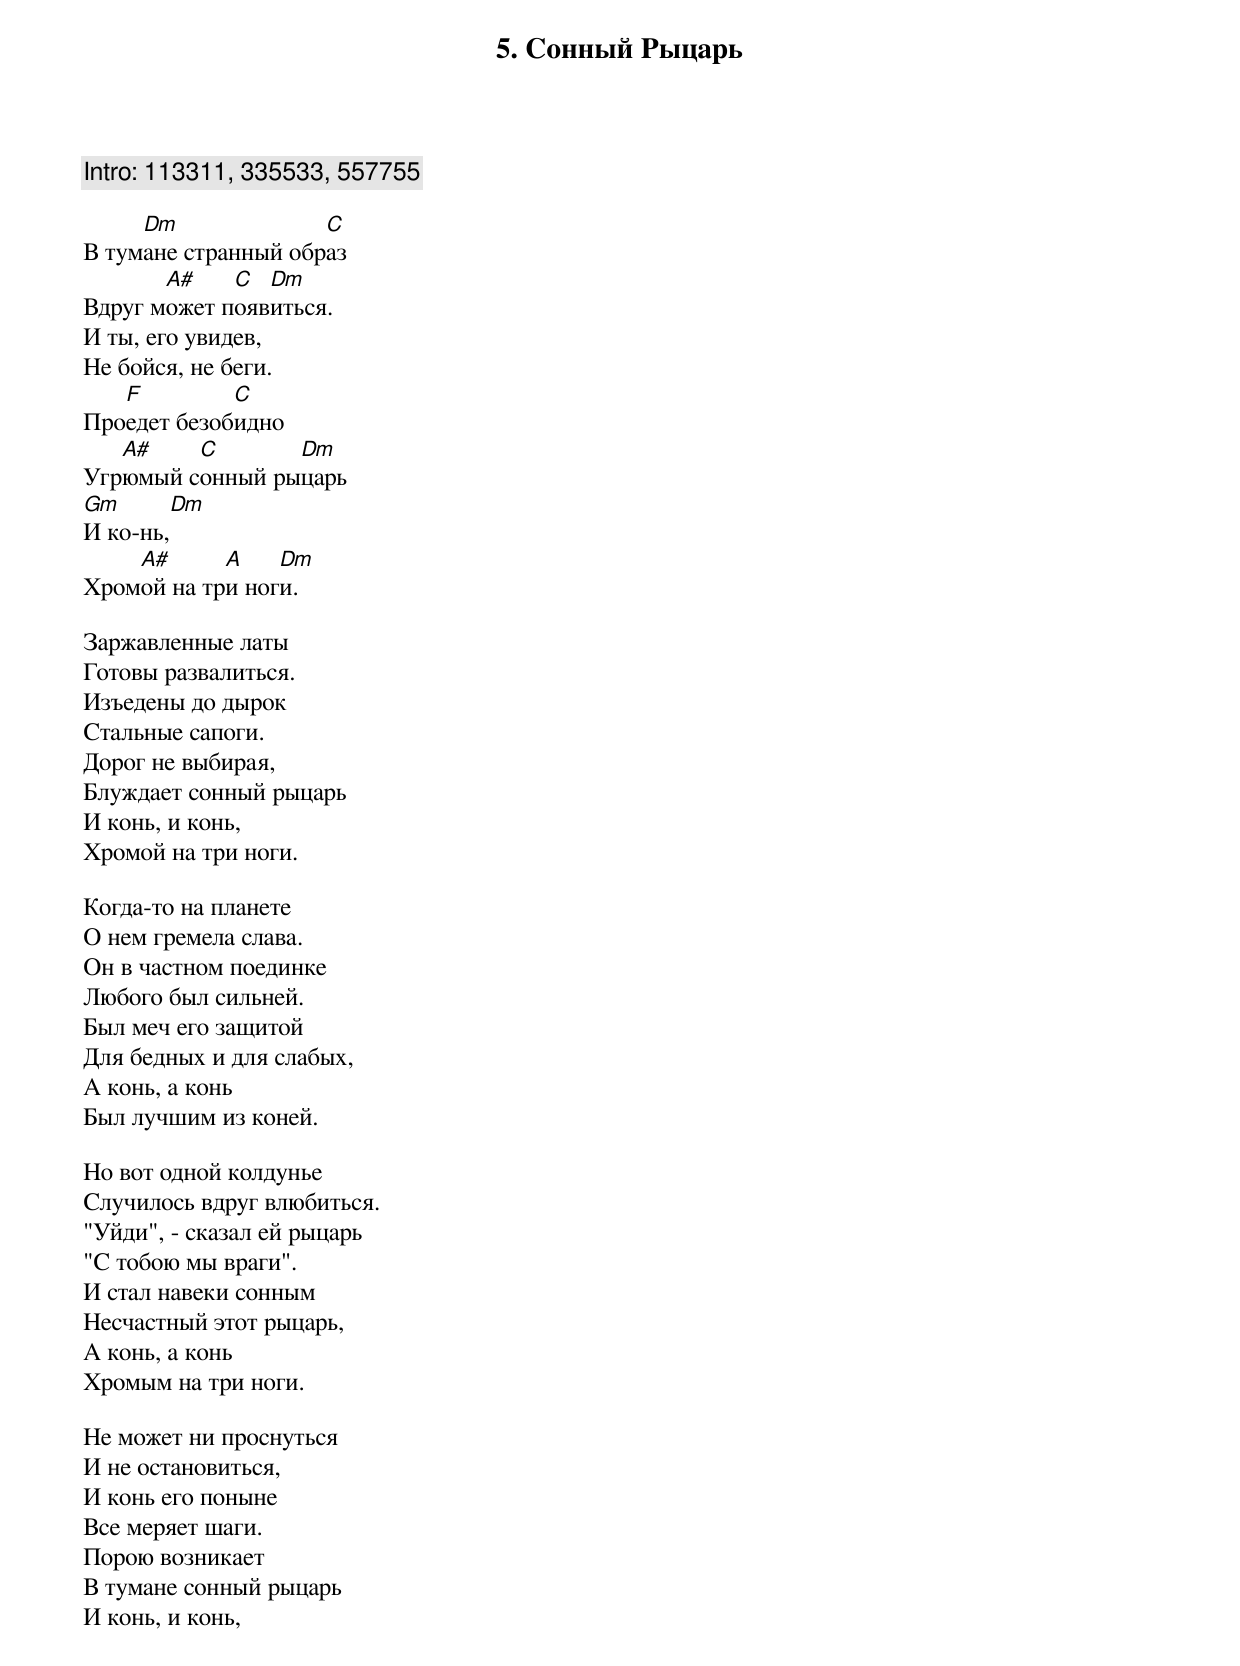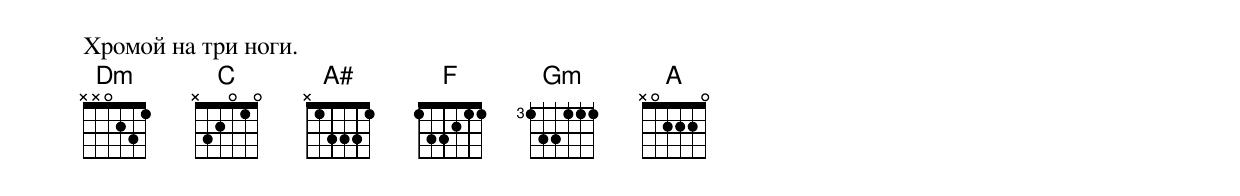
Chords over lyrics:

5. Сонный Рыцарь

Intro: 113311, 335533, 557755

     Dm              C
В тумане странный образ
       A#    C  Dm
Вдруг может появиться.
И ты, его увидев,
Не бойся, не беги.
   F         C
Проедет безобидно
   A#    C       Dm
Угрюмый сонный рыцарь
Gm       Dm
И ко-нь,
    A#      A    Dm
Хромой на три ноги.

Заржавленные латы
Готовы развалиться.
Изъедены до дырок
Стальные сапоги.
Дорог не выбирая,
Блуждает сонный рыцарь
И конь, и конь,
Хромой на три ноги.

Когда-то на планете
О нем гремела слава.
Он в частном поединке
Любого был сильней.
Был меч его защитой
Для бедных и для слабых,
А конь, а конь
Был лучшим из коней.

Но вот одной колдунье
Случилось вдруг влюбиться.
"Уйди", - сказал ей рыцарь
"С тобою мы враги".
И стал навеки сонным
Несчастный этот рыцарь,
А конь, а конь
Хромым на три ноги.

Не может ни проснуться
И не остановиться,
И конь его поныне
Все меряет шаги.
Порою возникает
В тумане сонный рыцарь
И конь, и конь,
Хромой на три ноги.
